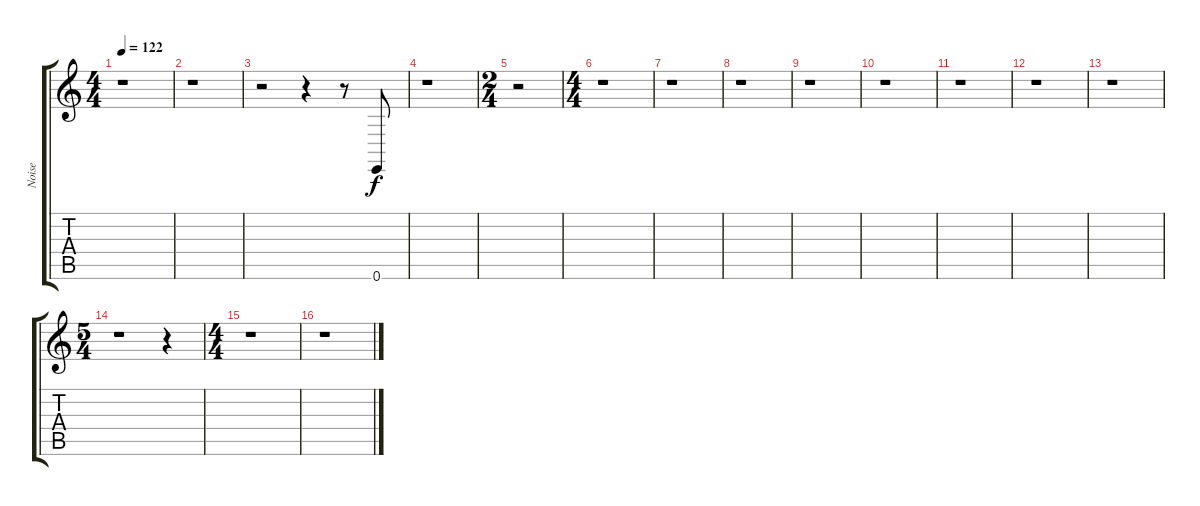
\track ("Noise" "Noise") {instrument pad6metallic}
\staff {score tabs}
\tuning (E4 B3 G3 D3 A2 E2) {hide}
\ts (4 4)
\tempo 122
\clef g2
\ks c
r.1{dy f} |
r.1 |
r.2 r.4 r.8 0.6.8 |
r.1 |
\ts (2 4)
r.2 |
\ts (4 4)
r.1 |
r.1 |
r.1 |
r.1 |
r.1 |
r.1 |
r.1 |
r.1 |
\ts (5 4)
r.1 r.4 |
\ts (4 4)
r.1 |
r.1
